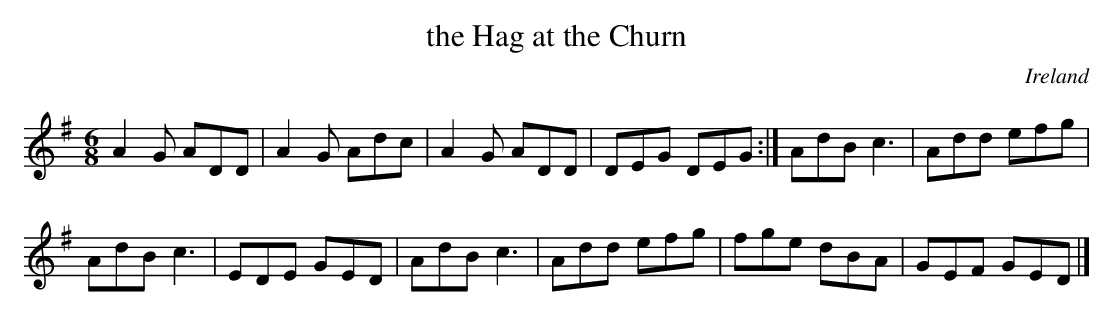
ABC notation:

X:1
T:the Hag at the Churn
O:Ireland
M:6/8
K:ADor
A2G ADD|A2G Adc|A2G ADD|DEG DEG:|\
AdB c3|Add efg|
AdB c3|EDE GED|\
AdB c3|Add efg|fge dBA|GEF GED|]
